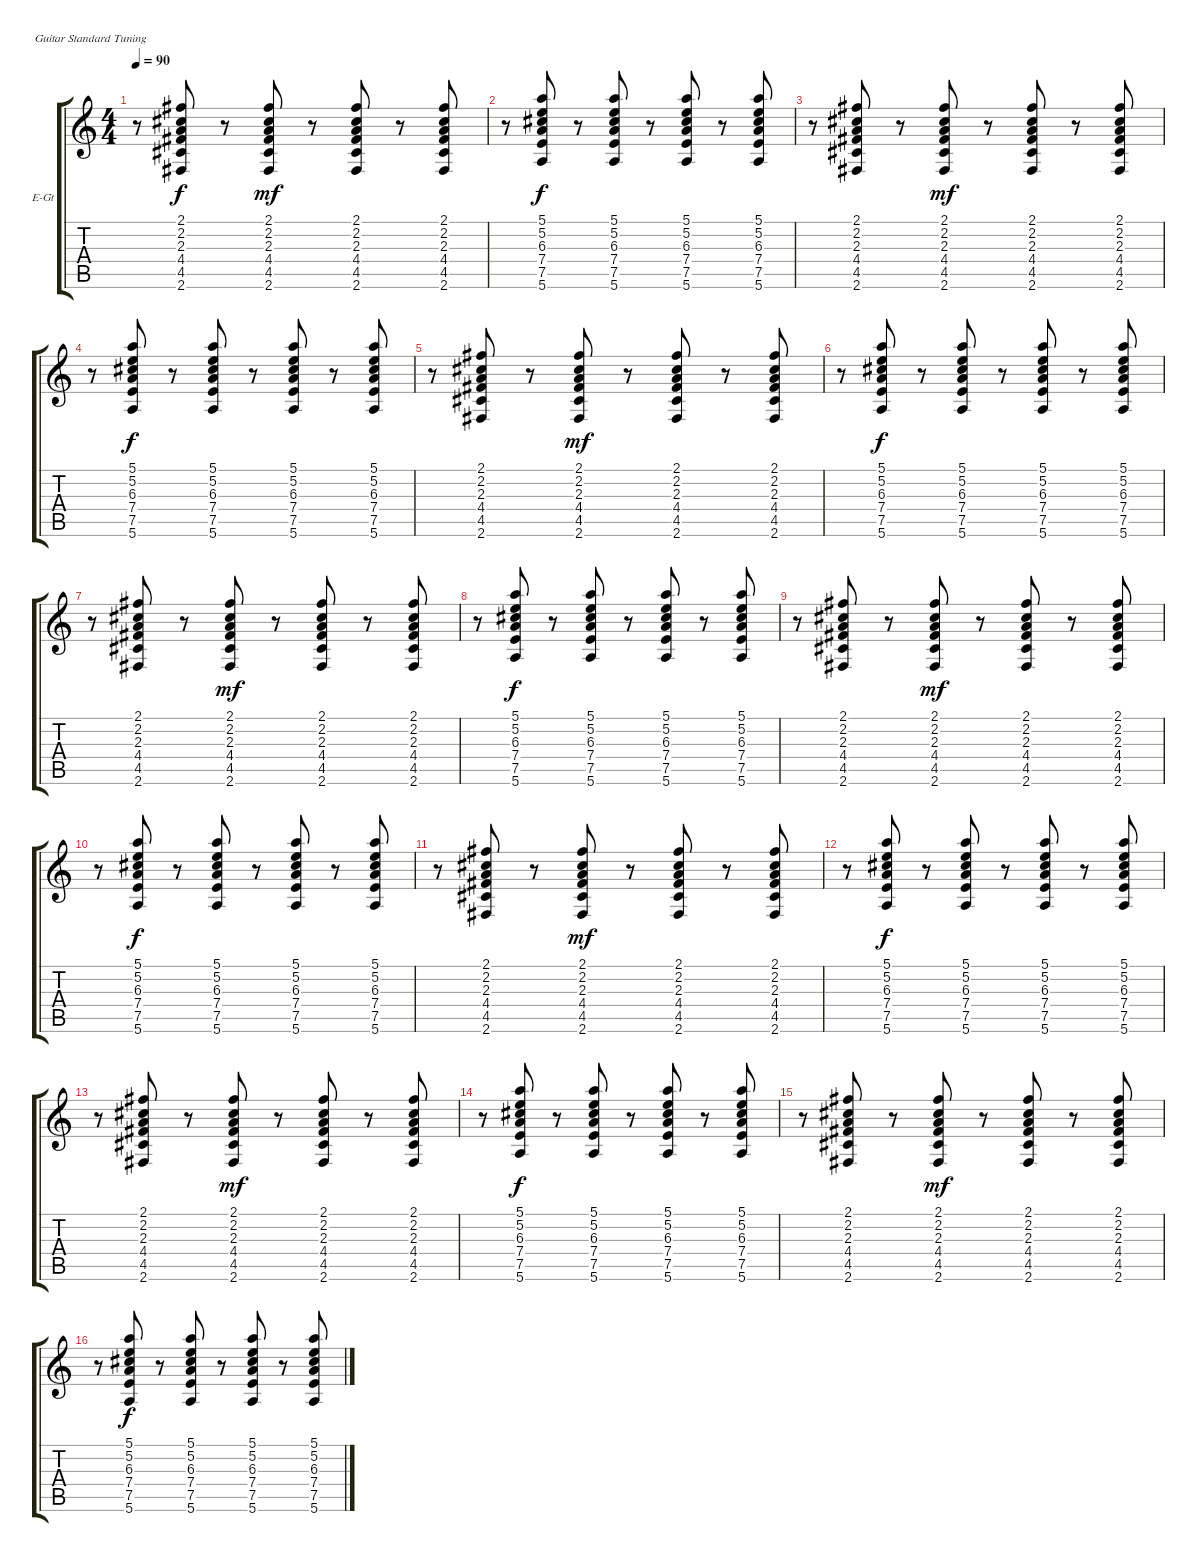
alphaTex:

\defaultSystemsLayout 4
\bracketExtendMode groupsimilarinstruments
\firstSystemTrackNameOrientation horizontal
\otherSystemsTrackNameOrientation horizontal
\track ("Electric Guitar" "E-Gt") {instrument electricguitarclean}
\staff {score tabs}
\tuning (E4 B3 G3 D3 A2 E2)
\ts (4 4)
\tempo 90
\clef g2
\ks c
r.8{dy f} (2.1 2.2 2.3 4.4 4.5 2.6).8 r.8 (2.1 2.2 2.3 4.4 4.5 2.6).8{dy mf} r.8 (2.1 2.2 2.3 4.4 4.5 2.6).8 r.8 (2.1 2.2 2.3 4.4 4.5 2.6).8 |
r.8 (5.1 5.2 6.3 7.4 7.5 5.6).8{dy f} r.8 (5.1 5.2 6.3 7.4 7.5 5.6).8 r.8 (5.1 5.2 6.3 7.4 7.5 5.6).8 r.8 (5.1 5.2 6.3 7.4 7.5 5.6).8 |
r.8 (2.1 2.2 2.3 4.4 4.5 2.6).8 r.8 (2.1 2.2 2.3 4.4 4.5 2.6).8{dy mf} r.8 (2.1 2.2 2.3 4.4 4.5 2.6).8 r.8 (2.1 2.2 2.3 4.4 4.5 2.6).8 |
r.8 (5.1 5.2 6.3 7.4 7.5 5.6).8{dy f} r.8 (5.1 5.2 6.3 7.4 7.5 5.6).8 r.8 (5.1 5.2 6.3 7.4 7.5 5.6).8 r.8 (5.1 5.2 6.3 7.4 7.5 5.6).8 |
r.8 (2.1 2.2 2.3 4.4 4.5 2.6).8 r.8 (2.1 2.2 2.3 4.4 4.5 2.6).8{dy mf} r.8 (2.1 2.2 2.3 4.4 4.5 2.6).8 r.8 (2.1 2.2 2.3 4.4 4.5 2.6).8 |
r.8 (5.1 5.2 6.3 7.4 7.5 5.6).8{dy f} r.8 (5.1 5.2 6.3 7.4 7.5 5.6).8 r.8 (5.1 5.2 6.3 7.4 7.5 5.6).8 r.8 (5.1 5.2 6.3 7.4 7.5 5.6).8 |
r.8 (2.1 2.2 2.3 4.4 4.5 2.6).8 r.8 (2.1 2.2 2.3 4.4 4.5 2.6).8{dy mf} r.8 (2.1 2.2 2.3 4.4 4.5 2.6).8 r.8 (2.1 2.2 2.3 4.4 4.5 2.6).8 |
r.8 (5.1 5.2 6.3 7.4 7.5 5.6).8{dy f} r.8 (5.1 5.2 6.3 7.4 7.5 5.6).8 r.8 (5.1 5.2 6.3 7.4 7.5 5.6).8 r.8 (5.1 5.2 6.3 7.4 7.5 5.6).8 |
r.8 (2.1 2.2 2.3 4.4 4.5 2.6).8 r.8 (2.1 2.2 2.3 4.4 4.5 2.6).8{dy mf} r.8 (2.1 2.2 2.3 4.4 4.5 2.6).8 r.8 (2.1 2.2 2.3 4.4 4.5 2.6).8 |
r.8 (5.1 5.2 6.3 7.4 7.5 5.6).8{dy f} r.8 (5.1 5.2 6.3 7.4 7.5 5.6).8 r.8 (5.1 5.2 6.3 7.4 7.5 5.6).8 r.8 (5.1 5.2 6.3 7.4 7.5 5.6).8 |
r.8 (2.1 2.2 2.3 4.4 4.5 2.6).8 r.8 (2.1 2.2 2.3 4.4 4.5 2.6).8{dy mf} r.8 (2.1 2.2 2.3 4.4 4.5 2.6).8 r.8 (2.1 2.2 2.3 4.4 4.5 2.6).8 |
r.8 (5.1 5.2 6.3 7.4 7.5 5.6).8{dy f} r.8 (5.1 5.2 6.3 7.4 7.5 5.6).8 r.8 (5.1 5.2 6.3 7.4 7.5 5.6).8 r.8 (5.1 5.2 6.3 7.4 7.5 5.6).8 |
r.8 (2.1 2.2 2.3 4.4 4.5 2.6).8 r.8 (2.1 2.2 2.3 4.4 4.5 2.6).8{dy mf} r.8 (2.1 2.2 2.3 4.4 4.5 2.6).8 r.8 (2.1 2.2 2.3 4.4 4.5 2.6).8 |
r.8 (5.1 5.2 6.3 7.4 7.5 5.6).8{dy f} r.8 (5.1 5.2 6.3 7.4 7.5 5.6).8 r.8 (5.1 5.2 6.3 7.4 7.5 5.6).8 r.8 (5.1 5.2 6.3 7.4 7.5 5.6).8 |
r.8 (2.1 2.2 2.3 4.4 4.5 2.6).8 r.8 (2.1 2.2 2.3 4.4 4.5 2.6).8{dy mf} r.8 (2.1 2.2 2.3 4.4 4.5 2.6).8 r.8 (2.1 2.2 2.3 4.4 4.5 2.6).8 |
r.8 (5.1 5.2 6.3 7.4 7.5 5.6).8{dy f} r.8 (5.1 5.2 6.3 7.4 7.5 5.6).8 r.8 (5.1 5.2 6.3 7.4 7.5 5.6).8 r.8 (5.1 5.2 6.3 7.4 7.5 5.6).8
